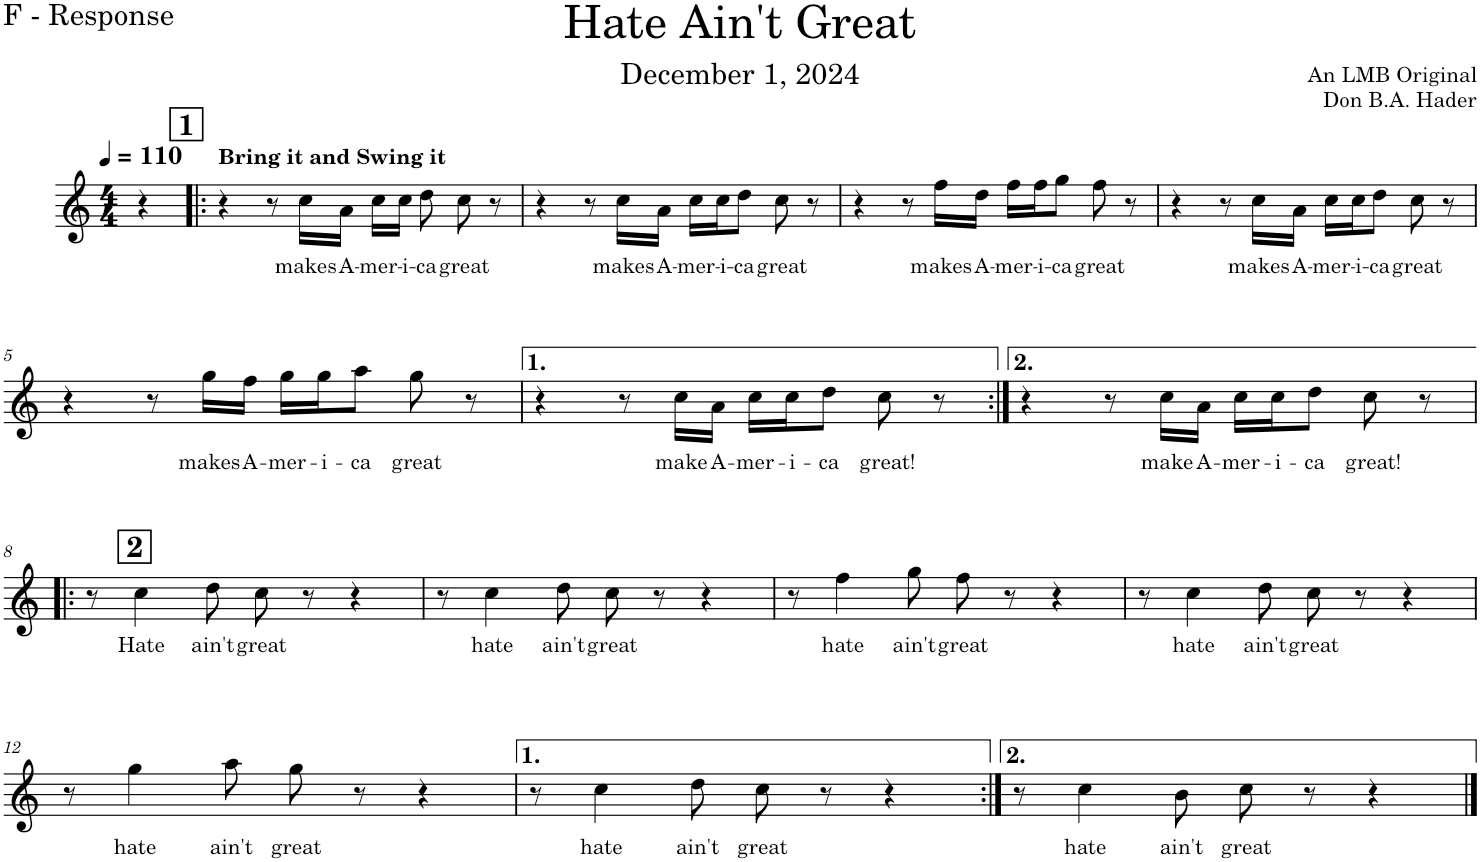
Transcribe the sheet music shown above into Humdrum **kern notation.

**kern	**text
*part1	*part1
*staff1	*staff1
*I"F Melody	*
*I'F-1	*
*clefG2	*
*Trd4c7	*
*k[]	*
*M4/4	*
*MM110	*
=	=
4r	.
!!LO:REH:place=s1:a:B:cj:fs=14:t=1
=1!|:	=1!|:
!LO:TX:a:B:t=Bring it and Swing it	!
4r	.
8r	.
!	!LO:LY:b
16cc\LL	makes
!	!LO:LY:b
16a\JJ	A-
!	!LO:LY:b
16cc\LL	-mer-
!	!LO:LY:b
16cc\JJ	-i-
!	!LO:LY:b
8dd\	-ca
!	!LO:LY:b
8cc\	great
8r	.
=2	=2
4r	.
8r	.
!	!LO:LY:b
16cc\LL	makes
!	!LO:LY:b
16a\JJ	A-
!	!LO:LY:b
16cc\LL	-mer-
!	!LO:LY:b
16cc\J	-i-
!	!LO:LY:b
8dd\J	-ca
!	!LO:LY:b
8cc\	great
8r	.
=3	=3
4r	.
8r	.
!	!LO:LY:b
16ff\LL	makes
!	!LO:LY:b
16dd\JJ	A-
!	!LO:LY:b
16ff\LL	-mer-
!	!LO:LY:b
16ff\J	-i-
!	!LO:LY:b
8gg\J	-ca
!	!LO:LY:b
8ff\	great
8r	.
=4	=4
4r	.
8r	.
!	!LO:LY:b
16cc\LL	makes
!	!LO:LY:b
16a\JJ	A-
!	!LO:LY:b
16cc\LL	-mer-
!	!LO:LY:b
16cc\J	-i-
!	!LO:LY:b
8dd\J	-ca
!	!LO:LY:b
8cc\	great
8r	.
!!LO:LB:g=z
=5	=5
4r	.
8r	.
!	!LO:LY:b
16gg\LL	makes
!	!LO:LY:b
16ff\JJ	A-
!	!LO:LY:b
16gg\LL	-mer-
!	!LO:LY:b
16gg\J	-i-
!	!LO:LY:b
8aa\J	-ca
!	!LO:LY:b
8gg\	great
8r	.
=6	=6
4r	.
8r	.
!	!LO:LY:b
16cc\LL	make
!	!LO:LY:b
16a\JJ	A-
!	!LO:LY:b
16cc\LL	-mer-
!	!LO:LY:b
16cc\J	-i-
!	!LO:LY:b
8dd\J	-ca
!	!LO:LY:b
8cc\	great!
8r	.
=7:|!	=7:|!
4r	.
8r	.
!	!LO:LY:b
16cc\LL	make
!	!LO:LY:b
16a\JJ	A-
!	!LO:LY:b
16cc\LL	-mer-
!	!LO:LY:b
16cc\J	-i-
!	!LO:LY:b
8dd\J	-ca
!	!LO:LY:b
8cc\	great!
8r	.
!!LO:LB:g=z
!!LO:REH:place=s1:a:B:cj:fs=14:t=2:qo=0.5
=8!|:	=8!|:
8r	.
!	!LO:LY:b
4cc\	Hate
!	!LO:LY:b
8dd\	ain't
!	!LO:LY:b
8cc\	great
8r	.
4r	.
=9	=9
8r	.
!	!LO:LY:b
4cc\	hate
!	!LO:LY:b
8dd\	ain't
!	!LO:LY:b
8cc\	great
8r	.
4r	.
=10	=10
8r	.
!	!LO:LY:b
4ff\	hate
!	!LO:LY:b
8gg\	ain't
!	!LO:LY:b
8ff\	great
8r	.
4r	.
=11	=11
8r	.
!	!LO:LY:b
4cc\	hate
!	!LO:LY:b
8dd\	ain't
!	!LO:LY:b
8cc\	great
8r	.
4r	.
!!LO:LB:g=z
=12	=12
8r	.
!	!LO:LY:b
4gg\	hate
!	!LO:LY:b
8aa\	ain't
!	!LO:LY:b
8gg\	great
8r	.
4r	.
=13	=13
8r	.
!	!LO:LY:b
4cc\	hate
!	!LO:LY:b
8dd\	ain't
!	!LO:LY:b
8cc\	great
8r	.
4r	.
=14:|!	=14:|!
8r	.
!	!LO:LY:b
4cc\	hate
!	!LO:LY:b
8b\	ain't
!	!LO:LY:b
8cc\	great
8r	.
4r	.
==	==
*-	*-
